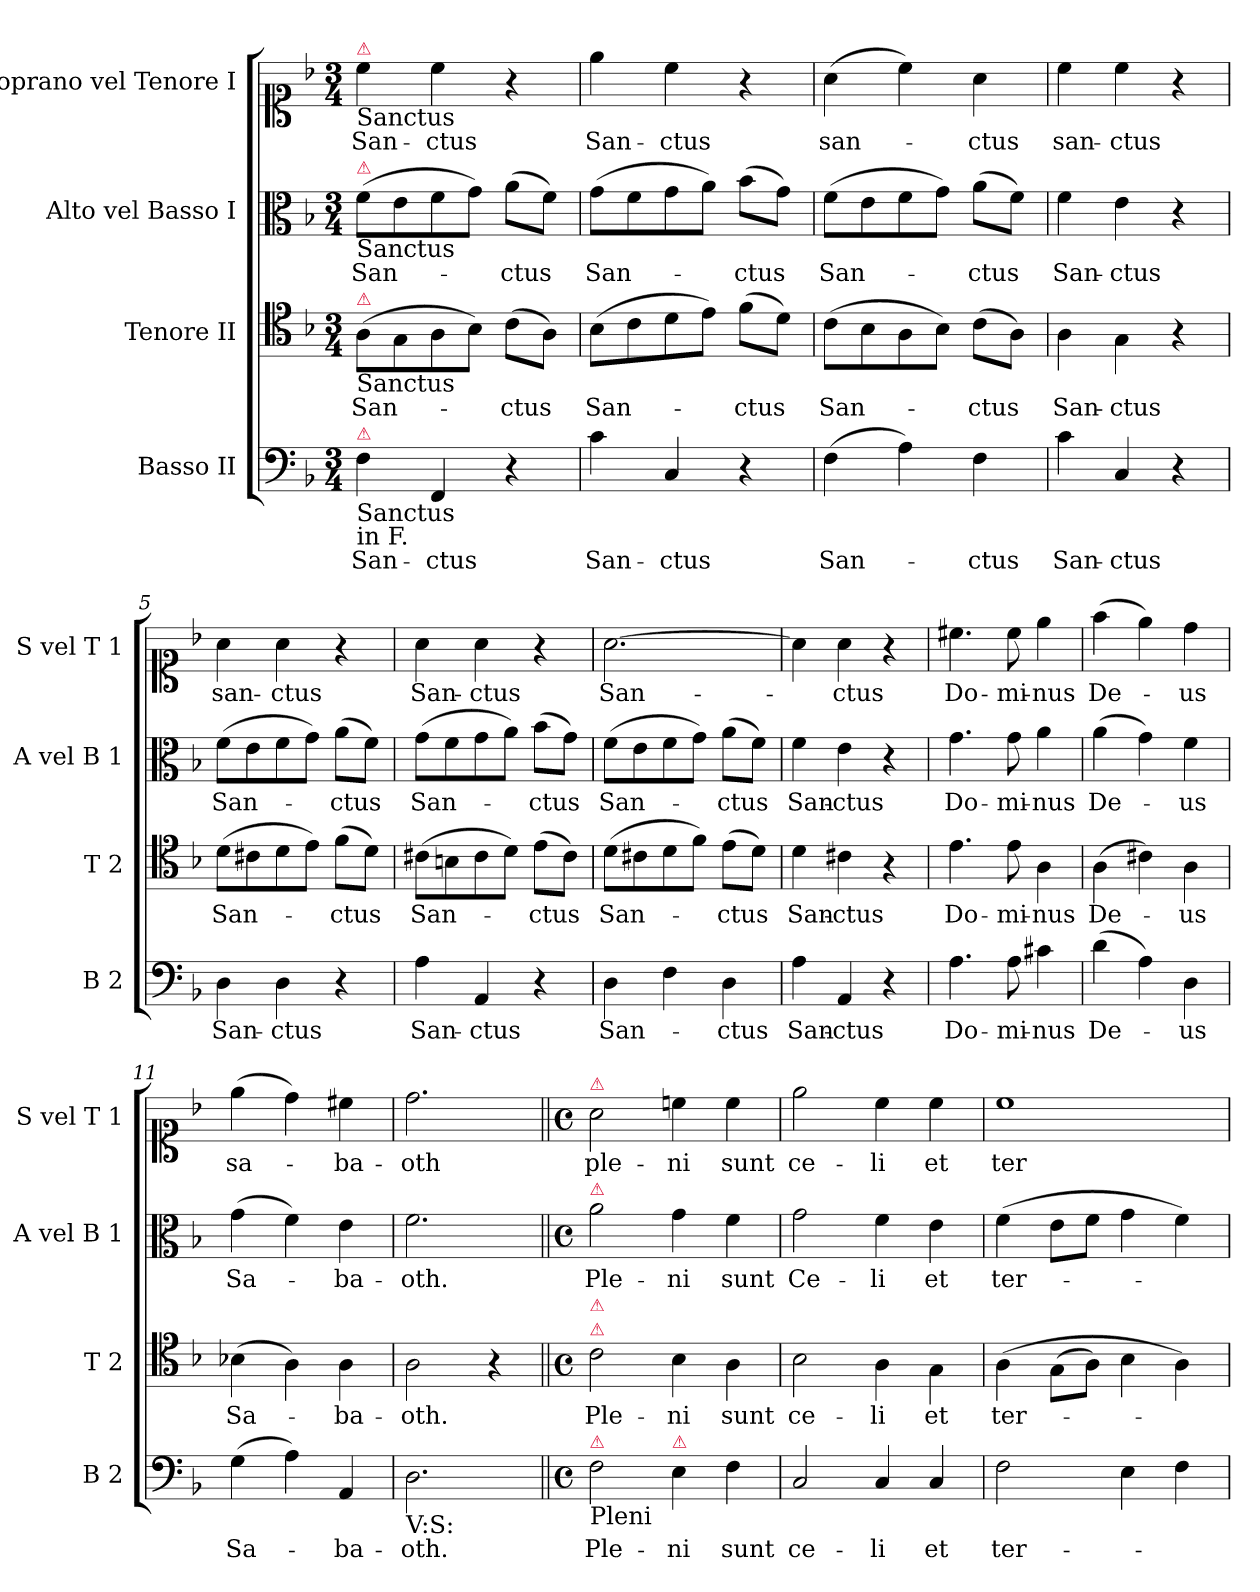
**kern	**text	**kern	**text	**kern	**text	**kern	**text
*part4	*part4	*part3	*part3	*part2	*part2	*part1	*part1
*staff4	*staff4	*staff3	*staff3	*staff2	*staff2	*staff1	*staff1
*I"Basso II	*	*I"Tenore II	*	*I"Alto vel Basso I	*	*I"Soprano vel Tenore I	*
*I'B 2	*	*I'T 2	*	*I'A vel B 1	*	*I'S vel T 1	*
*clefF4	*	*clefC4	*	*clefC3	*	*clefC1	*
*k[b-]	*	*k[b-]	*	*k[b-]	*	*k[b-]	*
*M3/4	*	*M3/4	*	*M3/4	*	*M3/4	*
=1	=1	=1	=1	=1	=1	=1	=1
!	!	!	!	!	!	!LO:TX:a:color=crimson:t=⚠	!
!	!	!	!	!	!	!LO:TX:b:t=Sanctus	!
!	!	!	!	!LO:TX:a:color=crimson:t=⚠	!	!	!
!	!	!	!	!LO:TX:b:t=Sanctus	!	!	!
!	!	!LO:TX:a:color=crimson:t=⚠	!	!	!	!	!
!	!	!LO:TX:b:t=Sanctus	!	!	!	!	!
!LO:TX:a:color=crimson:t=⚠	!	!	!	!	!	!	!
!LO:TX:b:t=Sanctus\nin F.	!	!	!	!	!	!	!
4F\	San-	(8A\L	San-	(8f\L	San-	4cc\	San-
.	.	8G\	.	8e\	.	.	.
4FF/	-ctus	8A\	.	8f\	.	4cc\	-ctus
.	.	8B-\J)	.	8g\J)	.	.	.
4r	.	(8c\L	-ctus	(8a\L	-ctus	4r	.
.	.	8A\J)	.	8f\J)	.	.	.
=2	=2	=2	=2	=2	=2	=2	=2
4c\	San-	(8B-\L	San-	(8g\L	San-	4ee\	San-
.	.	8c\	.	8f\	.	.	.
4C/	-ctus	8d\	.	8g\	.	4cc\	-ctus
.	.	8e\J)	.	8a\J)	.	.	.
4r	.	(8f\L	-ctus	(8b-\L	-ctus	4r	.
.	.	8d\J)	.	8g\J)	.	.	.
=3	=3	=3	=3	=3	=3	=3	=3
(4F\	San-	(8c\L	San-	(8f\L	San-	(4a\	san-
.	.	8B-\	.	8e\	.	.	.
4A\)	.	8A\	.	8f\	.	4cc\)	.
.	.	8B-\J)	.	8g\J)	.	.	.
4F\	-ctus	(8c\L	-ctus	(8a\L	-ctus	4a\	-ctus
.	.	8A\J)	.	8f\J)	.	.	.
=4	=4	=4	=4	=4	=4	=4	=4
4c\	San-	4A\	San-	4f\	San-	4cc\	san-
4C/	-ctus	4G\	-ctus	4e\	-ctus	4cc\	-ctus
4r	.	4r	.	4r	.	4r	.
=5	=5	=5	=5	=5	=5	=5	=5
4D\	San-	(8d\L	San-	(8f\L	San-	4a\	san-
.	.	8c#X\	.	8e\	.	.	.
4D\	-ctus	8d\	.	8f\	.	4a\	-ctus
.	.	8e\J)	.	8g\J)	.	.	.
4r	.	(8f\L	-ctus	(8a\L	-ctus	4r	.
.	.	8d\J)	.	8f\J)	.	.	.
=6	=6	=6	=6	=6	=6	=6	=6
4A\	San-	(8c#X\L	San-	(8g\L	San-	4a\	San-
.	.	8Bn\	.	8f\	.	.	.
4AA/	-ctus	8c#\	.	8g\	.	4a\	-ctus
.	.	8d\J)	.	8a\J)	.	.	.
4r	.	(8e\L	-ctus	(8b-\L	-ctus	4r	.
.	.	8c#\J)	.	8g\J)	.	.	.
=7	=7	=7	=7	=7	=7	=7	=7
4D\	San-	(8d\L	San-	(8f\L	San-	[2.a\	San-
.	.	8c#X\	.	8e\	.	.	.
4F\	.	8d\	.	8f\	.	.	.
.	.	8f\J)	.	8g\J)	.	.	.
4D\	-ctus	(8e\L	-ctus	(8a\L	-ctus	.	.
.	.	8d\J)	.	8f\J)	.	.	.
=8	=8	=8	=8	=8	=8	=8	=8
4A\	San-	4d\	San-	4f\	San-	4a\]	.
4AA/	-ctus	4c#X\	-ctus	4e\	-ctus	4a\	-ctus
4r	.	4r	.	4r	.	4r	.
=9	=9	=9	=9	=9	=9	=9	=9
4.A\	Do-	4.e\	Do-	4.g\	Do-	4.cc#X\	Do-
8A\	-mi-	8e\	-mi-	8g\	-mi-	8cc#\	-mi-
4c#X\	-nus	4A\	-nus	4a\	-nus	4ee\	-nus
=10	=10	=10	=10	=10	=10	=10	=10
(4d\	De-	(4A\	De-	(4a\	De-	(4ff\	De-
4A\)	.	4c#X\)	.	4g\)	.	4ee\)	.
4D\	-us	4A\	-us	4f\	-us	4dd\	-us
=11	=11	=11	=11	=11	=11	=11	=11
(4G\	Sa-	(4B-X\	Sa-	(4g\	Sa-	(4ee\	sa-
4A\)	.	4A\)	.	4f\)	.	4dd\)	.
4AA/	-ba-	4A\	-ba-	4e\	-ba-	4cc#X\	-ba-
=12	=12	=12	=12	=12	=12	=12	=12
!LO:TX:b:t=V&colon;S&colon;	!	!	!	!	!	!	!
2.D\	-oth.	2A\	-oth.	2.f\	-oth.	2.dd\	-oth
.	.	4r	.	.	.	.	.
=13||	=13||	=13||	=13||	=13||	=13||	=13||	=13||
*M4/4	*	*M4/4	*	*M4/4	*	*M4/4	*
*met(c)	*	*met(c)	*	*met(c)	*	*met(c)	*
!	!	!	!	!	!	!LO:TX:a:color=crimson:t=⚠	!
!	!	!	!	!LO:TX:a:color=crimson:t=⚠	!	!	!
!	!	!LO:TX:a:color=crimson:t=⚠	!	!	!	!	!
!	!	!LO:TX:a:color=crimson:t=⚠	!	!	!	!	!
!LO:TX:a:color=crimson:t=⚠	!	!	!	!	!	!	!
!LO:TX:b:t=Pleni	!	!	!	!	!	!	!
2F\	Ple-	2c\	Ple-	2a\	Ple-	2a\	ple-
!LO:TX:a:color=crimson:t=⚠	!	!	!	!	!	!	!
4E\	-ni	4B-\	-ni	4g\	-ni	4ccn\	-ni
4F\	sunt	4A\	sunt	4f\	sunt	4cc\	sunt
=14	=14	=14	=14	=14	=14	=14	=14
2C/	ce-	2B-\	ce-	2g\	Ce-	2ee\	ce-
4C/	-li	4A\	-li	4f\	-li	4cc\	-li
4C/	et	4G\	et	4e\	et	4cc\	et
=15	=15	=15	=15	=15	=15	=15	=15
2F\	ter-	(4A\	ter-	(4f\	ter-	1cc	ter-
.	.	(8G\L	.	8e\L	.	.	.
.	.	8A\J)	.	8f\J	.	.	.
4E\	.	4B-\	.	4g\	.	.	.
4F\	.	4A\)	.	4f\)	.	.	.
=	=	=	=	=	=	=	=
*-	*-	*-	*-	*-	*-	*-	*-
